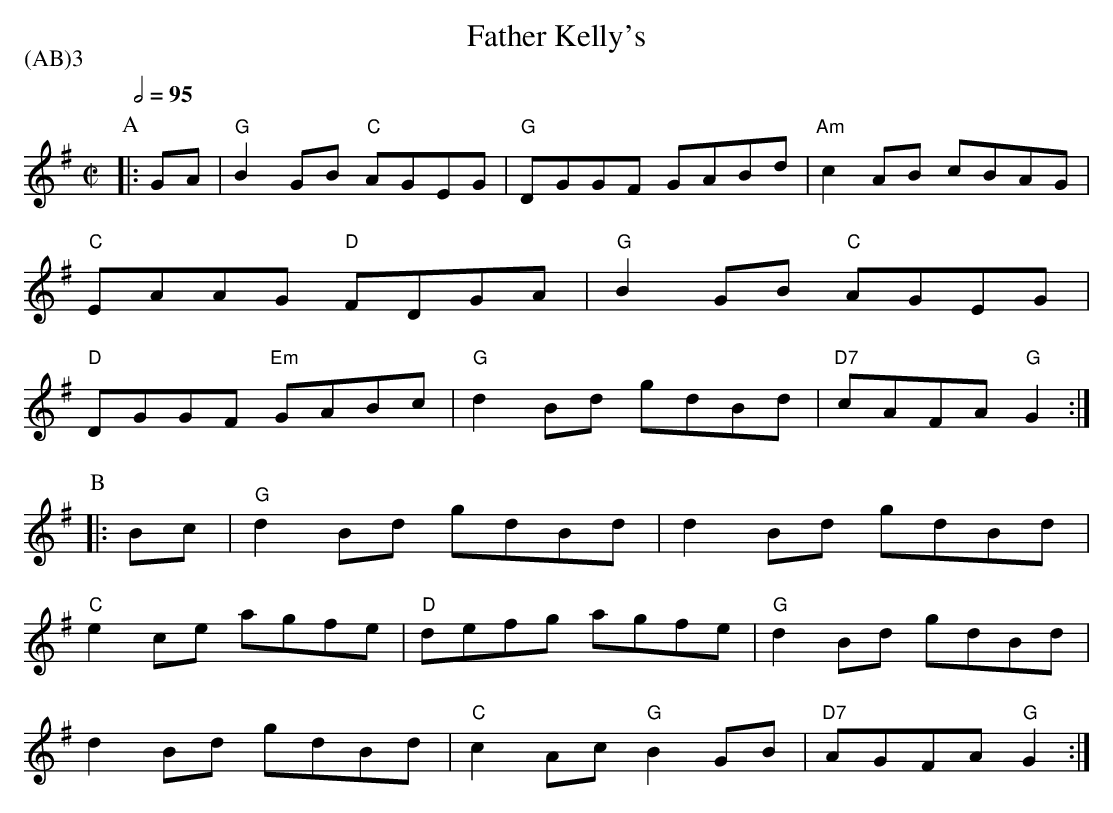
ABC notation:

X:1
T:Father Kelly's
P:(AB)3
M:C|
L:1/8
Q:1/2=95
K:G
[P:A]|:GA|"G"B2 GB "C"AGEG|"G"DGGF GABd|"Am"c2AB cBAG|
"C"EAAG "D"FDGA|"G"B2GB "C"AGEG|
"D"DGGF "Em"GABc|"G"d2Bd gdBd|"D7"cAFA "G"G2:|
[P:B]|:Bc|"G"d2Bd gdBd|d2 Bd gdBd|
"C"e2 ce agfe|"D"defg agfe|"G"d2Bd gdBd|
d2 Bd gdBd|"C"c2Ac "G"B2 GB|"D7"AGFA "G"G2:|
